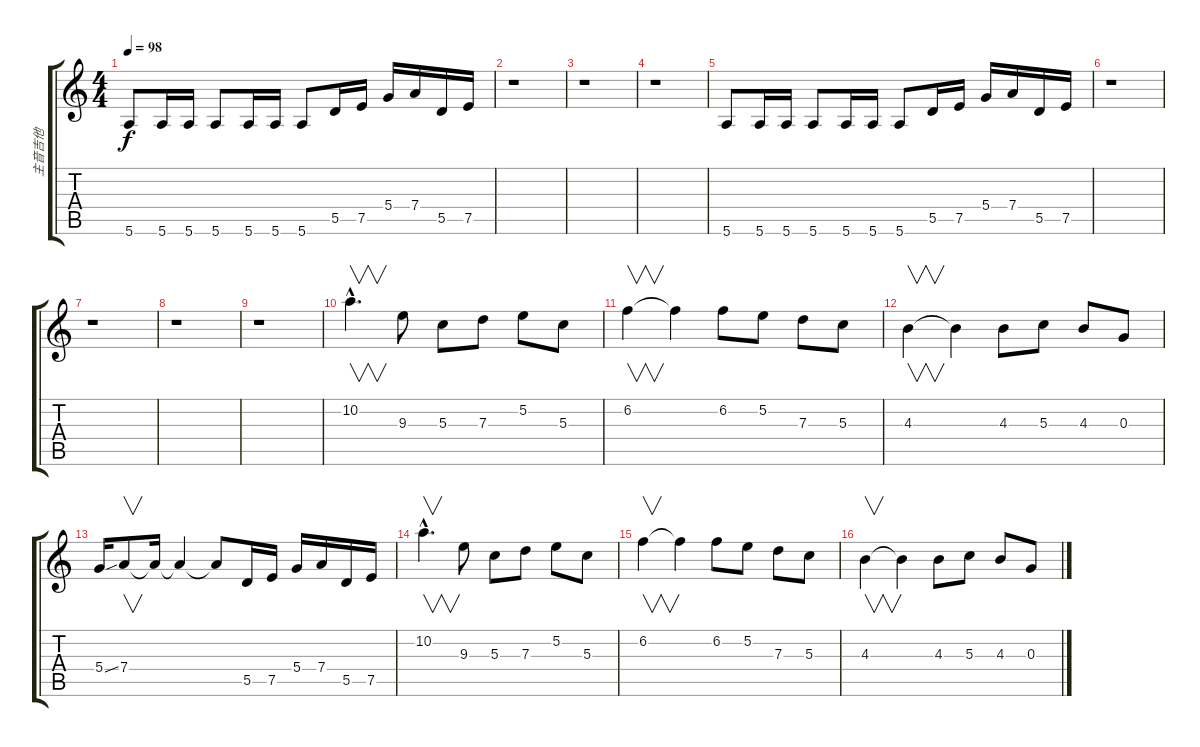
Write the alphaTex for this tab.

\track ("主音吉他" "主音吉他") {instrument distortionguitar}
\staff {score tabs}
\tuning (E4 B3 G3 D3 A2 E2) {hide}
\ts (4 4)
\tempo 98
\clef g2
\ks c
5.6.8{dy f} 5.6.16 5.6.16 5.6.8 5.6.16 5.6.16 5.6.8 5.5.16 7.5.16 5.4.16 7.4.16 5.5.16 7.5.16 |
r.1 |
r.1 |
r.1 |
5.6.8 5.6.16 5.6.16 5.6.8 5.6.16 5.6.16 5.6.8 5.5.16 7.5.16 5.4.16 7.4.16 5.5.16 7.5.16 |
r.1 |
r.1 |
r.1 |
r.1 |
10.2{hac}.4{v d} 9.3.8 5.3.8 7.3.8 5.2.8 5.3.8 |
6.2.4{v} 6.2{t}.4 6.2.8 5.2.8 7.3.8 5.3.8 |
4.3.4{v} 4.3{t}.4 4.3.8 5.3.8 4.3.8 0.3.8 |
5.4{ss}.16 7.4.8{v} 7.4{t}.16 7.4{t}.4 7.4{t}.8 5.5.16 7.5.16 5.4.16 7.4.16 5.5.16 7.5.16 |
10.2{hac}.4{v d} 9.3.8 5.3.8 7.3.8 5.2.8 5.3.8 |
6.2.4{v} 6.2{t}.4 6.2.8 5.2.8 7.3.8 5.3.8 |
4.3.4{v} 4.3{t}.4 4.3.8 5.3.8 4.3.8 0.3.8
